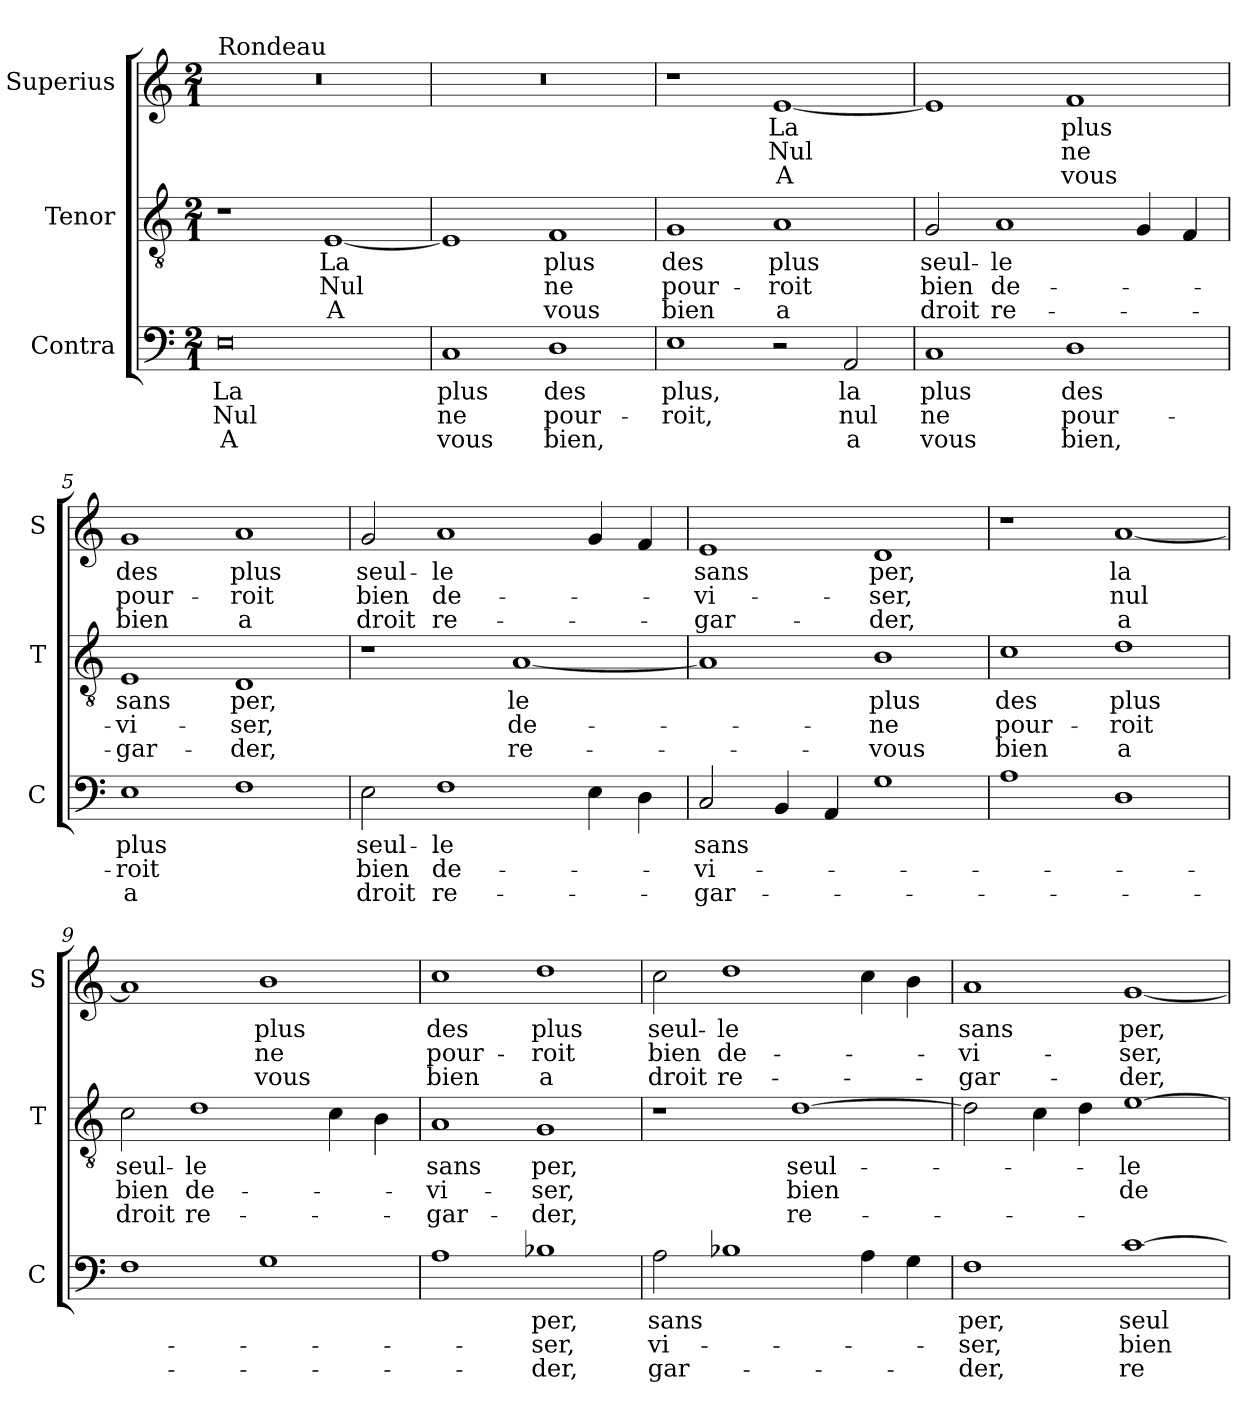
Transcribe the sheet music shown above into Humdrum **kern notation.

**kern	**text	**text	**text	**kern	**text	**text	**text	**kern	**text	**text	**text
*part3	*part3	*part3	*part3	*part2	*part2	*part2	*part2	*part1	*part1	*part1	*part1
*staff3	*staff3	*staff3	*staff3	*staff2	*staff2	*staff2	*staff2	*staff1	*staff1	*staff1	*staff1
*I"Contra	*	*	*	*I"Tenor	*	*	*	*I"Superius	*	*	*
*I'C	*	*	*	*I'T	*	*	*	*I'S	*	*	*
*clefF4	*	*	*	*clefGv2	*	*	*	*clefG2	*	*	*
*k[]	*	*	*	*k[]	*	*	*	*k[]	*	*	*
*M2/1	*	*	*	*M2/1	*	*	*	*M2/1	*	*	*
=1	=1	=1	=1	=1	=1	=1	=1	=1	=1	=1	=1
!	!	!	!	!	!	!	!	!LO:TX:a:t=Rondeau	!	!	!
0E	La	Nul	A	1r	.	.	.	0r	.	.	.
.	.	.	.	[1E	La	Nul	A	.	.	.	.
=2	=2	=2	=2	=2	=2	=2	=2	=2	=2	=2	=2
1C	plus	ne	vous	1E]	.	.	.	0r	.	.	.
1D	des	pour-	bien,	1F	plus	ne	vous	.	.	.	.
=3	=3	=3	=3	=3	=3	=3	=3	=3	=3	=3	=3
1E	plus,	-roit,	.	1G	des	pour-	bien	1r	.	.	.
2r	.	.	.	1A	plus	-roit	a	[1e	La	Nul	A
2AA/	la	nul	a	.	.	.	.	.	.	.	.
=4	=4	=4	=4	=4	=4	=4	=4	=4	=4	=4	=4
1C	plus	ne	vous	2G/	seul-	bien	droit	1e]	.	.	.
.	.	.	.	1A	-le	de-	re-	.	.	.	.
1D	des	pour-	bien,	.	.	.	.	1f	plus	ne	vous
.	.	.	.	4G/	.	.	.	.	.	.	.
.	.	.	.	4F/	.	.	.	.	.	.	.
=5	=5	=5	=5	=5	=5	=5	=5	=5	=5	=5	=5
1E	plus	-roit	a	1E	sans	-vi--	-gar-	1g	des	pour-	bien
1F	.	.	.	1D	per,	-ser,	-der,	1a	plus	-roit	a
=6	=6	=6	=6	=6	=6	=6	=6	=6	=6	=6	=6
2E\	seul-	bien	droit	1r	.	.	.	2g/	seul-	bien	droit
1F	-le	de-	re-	.	.	.	.	1a	-le	de-	re-
.	.	.	.	[1A	-le	de-	re-	.	.	.	.
4E\	.	.	.	.	.	.	.	4g/	.	.	.
4D\	.	.	.	.	.	.	.	4f/	.	.	.
=7	=7	=7	=7	=7	=7	=7	=7	=7	=7	=7	=7
2C/	sans	-vi--	-gar-	1A]	.	.	.	1e	sans	-vi--	-gar-
4BB/	.	.	.	.	.	.	.	.	.	.	.
4AA/	.	.	.	.	.	.	.	.	.	.	.
1G	.	.	.	1B	plus	ne	vous	1d	per,	-ser,	-der,
=8	=8	=8	=8	=8	=8	=8	=8	=8	=8	=8	=8
1A	.	.	.	1c	des	pour-	bien	1r	.	.	.
1D	.	.	.	1d	plus	-roit	a	[1a	la	nul	a
=9	=9	=9	=9	=9	=9	=9	=9	=9	=9	=9	=9
1F	.	.	.	2c\	seul-	bien	droit	1a]	.	.	.
.	.	.	.	1d	-le	de-	re-	.	.	.	.
1G	.	.	.	.	.	.	.	1b	plus	ne	vous
.	.	.	.	4c\	.	.	.	.	.	.	.
.	.	.	.	4B\	.	.	.	.	.	.	.
=10	=10	=10	=10	=10	=10	=10	=10	=10	=10	=10	=10
1A	.	.	.	1A	sans	-vi--	-gar-	1cc	des	pour-	bien
1B-X	per,	-ser,	-der,	1G	per,	-ser,	-der,	1dd	plus	-roit	a
=11	=11	=11	=11	=11	=11	=11	=11	=11	=11	=11	=11
2A\	sans	-vi--	-gar-	1r	.	.	.	2cc\	seul-	bien	droit
1B-X	.	.	.	.	.	.	.	1dd	-le	de-	re-
.	.	.	.	[1d	seul-	bien	re-	.	.	.	.
4A\	.	.	.	.	.	.	.	4cc\	.	.	.
4G\	.	.	.	.	.	.	.	4b\	.	.	.
=12	=12	=12	=12	=12	=12	=12	=12	=12	=12	=12	=12
1F	per,	-ser,	-der,	2d\]	.	.	.	1a	sans	-vi--	-gar-
.	.	.	.	4c\	.	.	.	.	.	.	.
.	.	.	.	4d\	.	.	.	.	.	.	.
[1c	seul-	bien	re-	[1e	-le	de-	.	[1g	per,	-ser,	-der,
=	=	=	=	=	=	=	=	=	=	=	=
*-	*-	*-	*-	*-	*-	*-	*-	*-	*-	*-	*-
